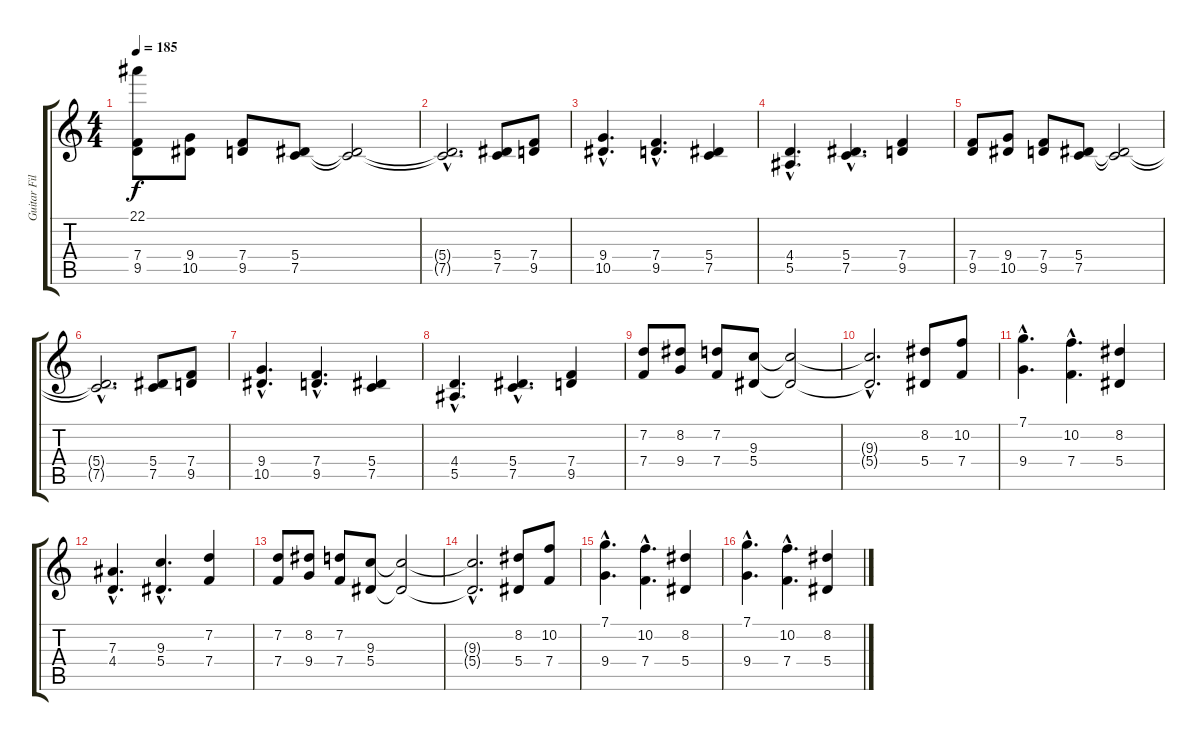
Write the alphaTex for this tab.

\track ("Guitar Fills and Solo" "Guitar Fil") {instrument overdrivenguitar}
\staff {score tabs}
\tuning (C4 G3 Eb3 Bb2 F2 C2) {hide}
\ts (4 4)
\tempo 185
\clef g2
\ks c
(22.1{t} 7.4 9.5).8{dy f volume 14} (9.4 10.5).8 (7.4 9.5).8 (5.4 7.5).8 (5.4{t} 7.5{t}).2 |
(5.4{hac t} 7.5{hac t}).2{d} (5.4 7.5).8 (7.4 9.5).8 |
(9.4{hac} 10.5{hac}).4{d} (7.4{hac} 9.5{hac}).4{d} (5.4 7.5).4 |
(4.4{hac} 5.5{hac}).4{d} (5.4{hac} 7.5{hac}).4{d} (7.4 9.5).4 |
(7.4 9.5).8 (9.4 10.5).8 (7.4 9.5).8 (5.4 7.5).8 (5.4{t} 7.5{t}).2 |
(5.4{hac t} 7.5{hac t}).2{d} (5.4 7.5).8 (7.4 9.5).8 |
(9.4{hac} 10.5{hac}).4{d} (7.4{hac} 9.5{hac}).4{d} (5.4 7.5).4 |
(4.4{hac} 5.5{hac}).4{d} (5.4{hac} 7.5{hac}).4{d} (7.4 9.5).4 |
(7.2 7.4).8 (8.2 9.4).8 (7.2 7.4).8 (9.3 5.4).8 (9.3{t} 5.4{t}).2 |
(9.3{hac t} 5.4{hac t}).2{d} (8.2 5.4).8 (10.2 7.4).8 |
(7.1{hac} 9.4{hac}).4{d} (10.2{hac} 7.4{hac}).4{d} (8.2 5.4).4 |
(7.3{hac} 4.4{hac}).4{d} (9.3{hac} 5.4{hac}).4{d} (7.2 7.4).4 |
(7.2 7.4).8 (8.2 9.4).8 (7.2 7.4).8 (9.3 5.4).8 (9.3{t} 5.4{t}).2 |
(9.3{hac t} 5.4{hac t}).2{d} (8.2 5.4).8 (10.2 7.4).8 |
(7.1{hac} 9.4{hac}).4{d} (10.2{hac} 7.4{hac}).4{d} (8.2 5.4).4 |
(7.1{hac} 9.4{hac}).4{d} (10.2{hac} 7.4{hac}).4{d} (8.2 5.4).4
